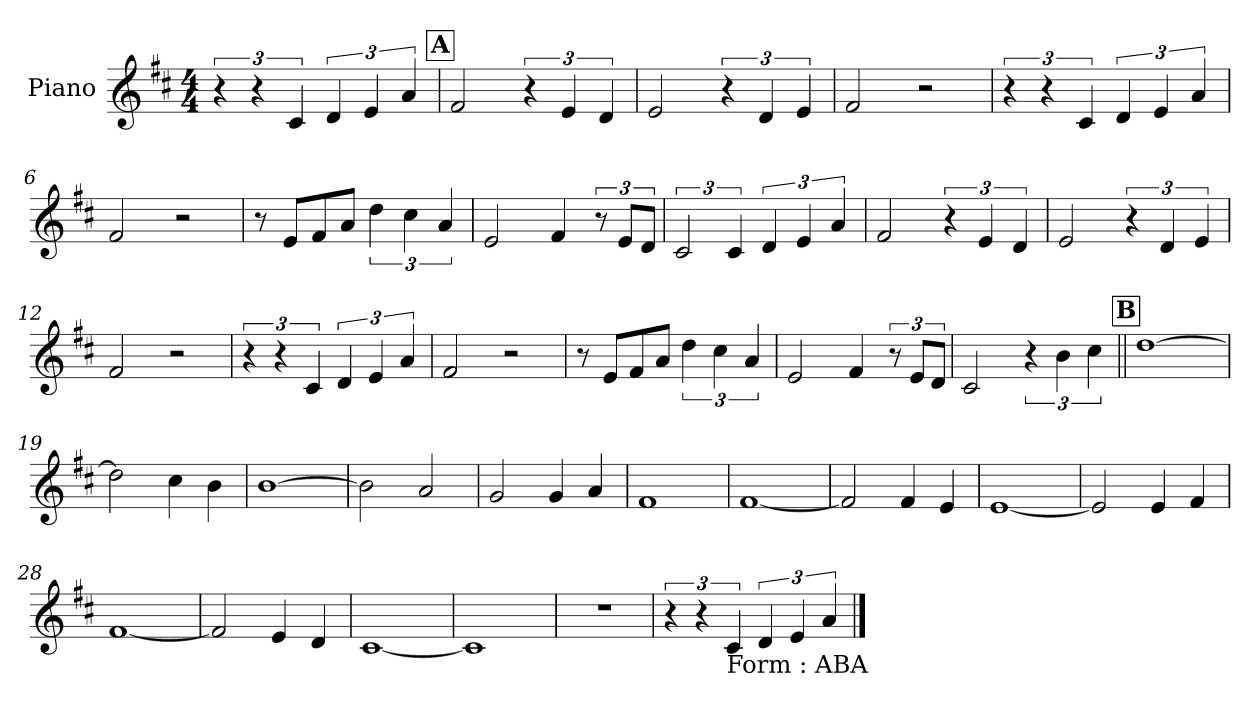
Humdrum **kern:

**kern
*part1
*staff1
*I"Piano
*I'Pno.
*clefG2
*k[f#c#]
*M4/4
*MM170
=1
6r
6r
6c#/
6d/
6e/
6a/
!!LO:REH:place=s1:a:B:fs=14:t=A
=2!|
2f#/
6r
6e/
6d/
=3
2e/
6r
6d/
6e/
=4
2f#/
2r
=5
6r
6r
6c#/
6d/
6e/
6a/
=6
2f#/
2r
=7
8r
8e/L
8f#/
8a/J
6dd\
6cc#\
6a/
=8
2e/
4f#/
12r
12e/L
12d/J
=9
3c#/
6c#/
6d/
6e/
6a/
=10
2f#/
6r
6e/
6d/
=11
2e/
6r
6d/
6e/
=12
2f#/
2r
=13
6r
6r
6c#/
6d/
6e/
6a/
=14
2f#/
2r
=15
8r
8e/L
8f#/
8a/J
6dd\
6cc#\
6a/
=16
2e/
4f#/
12r
12e/L
12d/J
=17
2c#/
6r
6b\
6cc#\
!!LO:REH:place=s1:a:B:fs=14:t=B
=18||
[1dd
=19
2dd\]
4cc#\
4b\
=20
[1b
=21
2b\]
2a/
=22
2g/
4g/
4a/
=23
1f#
=24
[1f#
=25
2f#/]
4f#/
4e/
=26
[1e
=27
2e/]
4e/
4f#/
=28
[1f#
=29
2f#/]
4e/
4d/
=30
[1c#
=31
1c#]
=32
1r
=33
6r
6r
!LO:TX:b:t=Form &colon; ABA
6c#/
6d/
6e/
6a/
==
*-
